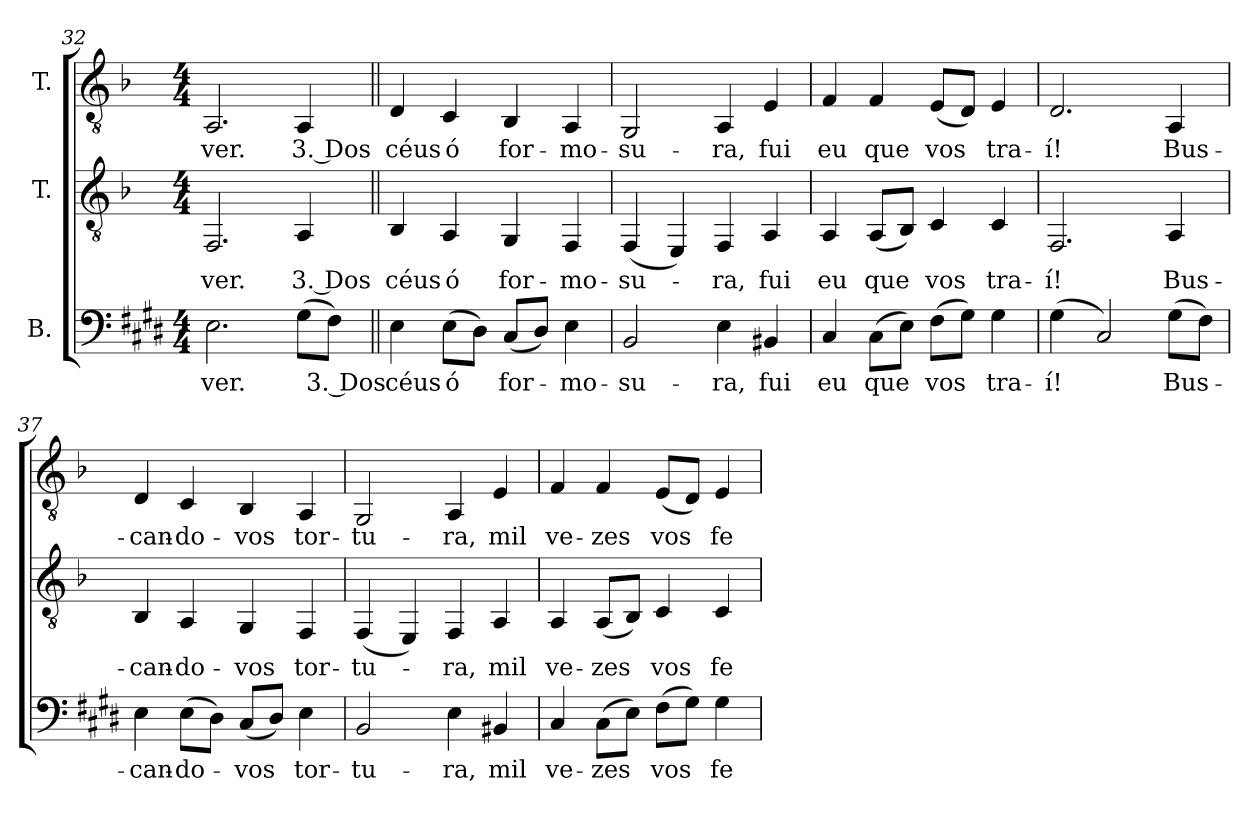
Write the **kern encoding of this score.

**kern	**text	**kern	**text	**kern	**text
*part3	*part3	*part2	*part2	*part1	*part1
*staff3	*staff3	*staff2	*staff2	*staff1	*staff1
*I"B.	*	*I"T.	*	*I"T.	*
*clefF4	*	*clefGv2	*	*clefGv2	*
*	*	*ITrd1c1	*	*ITrd1c1	*
*k[f#c#g#d#]	*	*k[f#c#g#d#]	*	*k[f#c#g#d#]	*
*E:	*	*E:	*	*E:	*
*M4/4	*	*M4/4	*	*M4/4	*
=32	=32	=32	=32	=32	=32
!	!LO:LY:b:color=#000000	!	!	!	!
!	!	!	!LO:LY:b:color=#000000	!	!
!	!	!	!	!	!LO:LY:b:color=#000000
2.Ei\	ver.	2.EEi/	ver.	2.GG#i/	ver.
!	!	!	!LO:LY:b:color=#000000	!	!
!	!	!	!	!	!LO:LY:b:color=#000000
(8G#i\L	.	4GG#i/	3. Dos	4GG#i/	3. Dos
!	!LO:LY:b:color=#000000	!	!	!	!
8F#i\J)	3. Dos	.	.	.	.
=33||	=33||	=33||	=33||	=33||	=33||
!	!LO:LY:b:color=#000000	!	!	!	!
!	!	!	!LO:LY:b:color=#000000	!	!
!	!	!	!	!	!LO:LY:b:color=#000000
4Ei\	céus	4AAi/	céus	4C#i/	céus
!	!LO:LY:b:color=#000000	!	!	!	!
!	!	!	!LO:LY:b:color=#000000	!	!
!	!	!	!	!	!LO:LY:b:color=#000000
(8Ei\L	ó	4GG#i/	ó	4BBi/	ó
8D#i\J)	.	.	.	.	.
!	!LO:LY:b:color=#000000	!	!	!	!
!	!	!	!LO:LY:b:color=#000000	!	!
!	!	!	!	!	!LO:LY:b:color=#000000
(8C#i/L	for-	4FF#i/	for-	4AAi/	for-
8D#i/J)	.	.	.	.	.
!	!LO:LY:b:color=#000000	!	!	!	!
!	!	!	!LO:LY:b:color=#000000	!	!
!	!	!	!	!	!LO:LY:b:color=#000000
4Ei\	-mo-	4EEi/	-mo-	4GG#i/	-mo-
=34	=34	=34	=34	=34	=34
!	!LO:LY:b:color=#000000	!	!	!	!
!	!	!	!LO:LY:b:color=#000000	!	!
!	!	!	!	!	!LO:LY:b:color=#000000
2BBi/	-su-	(4EEi/	-su-	2FF#i/	-su-
.	.	4DD#i/)	.	.	.
!	!LO:LY:b:color=#000000	!	!	!	!
!	!	!	!LO:LY:b:color=#000000	!	!
!	!	!	!	!	!LO:LY:b:color=#000000
4Ei\	-ra,	4EEi/	-ra,	4GG#i/	-ra,
!	!LO:LY:b:color=#000000	!	!	!	!
!	!	!	!LO:LY:b:color=#000000	!	!
!	!	!	!	!	!LO:LY:b:color=#000000
4BB#Xi/	fui	4GG#i/	fui	4D#i/	fui
!!LO:LB:g=z
=35	=35	=35	=35	=35	=35
!	!LO:LY:b:color=#000000	!	!	!	!
!	!	!	!LO:LY:b:color=#000000	!	!
!	!	!	!	!	!LO:LY:b:color=#000000
4C#i/	eu	4GG#i/	eu	4Ei/	eu
!	!LO:LY:b:color=#000000	!	!	!	!
!	!	!	!LO:LY:b:color=#000000	!	!
!	!	!	!	!	!LO:LY:b:color=#000000
(8C#i\L	que	(8GG#i/L	que	4Ei/	que
8Ei\J)	.	8AAi/J)	.	.	.
!	!LO:LY:b:color=#000000	!	!	!	!
!	!	!	!LO:LY:b:color=#000000	!	!
!	!	!	!	!	!LO:LY:b:color=#000000
(8F#i\L	vos	4BBi/	vos	(8D#i/L	vos
8G#i\J)	.	.	.	8C#i/J)	.
!	!LO:LY:b:color=#000000	!	!	!	!
!	!	!	!LO:LY:b:color=#000000	!	!
!	!	!	!	!	!LO:LY:b:color=#000000
4G#i\	tra-	4BBi/	tra-	4D#i/	tra-
=36	=36	=36	=36	=36	=36
!	!LO:LY:b:color=#000000	!	!	!	!
!	!	!	!LO:LY:b:color=#000000	!	!
!	!	!	!	!	!LO:LY:b:color=#000000
(4G#i\	-í!	2.EEi/	-í!	2.C#i/	-í!
2C#i/)	.	.	.	.	.
!	!LO:LY:b:color=#000000	!	!	!	!
!	!	!	!LO:LY:b:color=#000000	!	!
!	!	!	!	!	!LO:LY:b:color=#000000
(8G#i\L	Bus-	4GG#i/	Bus-	4GG#i/	Bus-
8F#i\J)	.	.	.	.	.
=37	=37	=37	=37	=37	=37
!	!LO:LY:b:color=#000000	!	!	!	!
!	!	!	!LO:LY:b:color=#000000	!	!
!	!	!	!	!	!LO:LY:b:color=#000000
4Ei\	-can-	4AAi/	-can-	4C#i/	-can-
!	!LO:LY:b:color=#000000	!	!	!	!
!	!	!	!LO:LY:b:color=#000000	!	!
!	!	!	!	!	!LO:LY:b:color=#000000
(8Ei\L	-do-	4GG#i/	-do-	4BBi/	-do-
8D#i\J)	.	.	.	.	.
!	!LO:LY:b:color=#000000	!	!	!	!
!	!	!	!LO:LY:b:color=#000000	!	!
!	!	!	!	!	!LO:LY:b:color=#000000
(8C#i/L	-vos	4FF#i/	-vos	4AAi/	-vos
8D#i/J)	.	.	.	.	.
!	!LO:LY:b:color=#000000	!	!	!	!
!	!	!	!LO:LY:b:color=#000000	!	!
!	!	!	!	!	!LO:LY:b:color=#000000
4Ei\	tor-	4EEi/	tor-	4GG#i/	tor-
=38	=38	=38	=38	=38	=38
!	!LO:LY:b:color=#000000	!	!	!	!
!	!	!	!LO:LY:b:color=#000000	!	!
!	!	!	!	!	!LO:LY:b:color=#000000
2BBi/	-tu-	(4EEi/	-tu-	2FF#i/	-tu-
.	.	4DD#i/)	.	.	.
!	!LO:LY:b:color=#000000	!	!	!	!
!	!	!	!LO:LY:b:color=#000000	!	!
!	!	!	!	!	!LO:LY:b:color=#000000
4Ei\	-ra,	4EEi/	-ra,	4GG#i/	-ra,
!	!LO:LY:b:color=#000000	!	!	!	!
!	!	!	!LO:LY:b:color=#000000	!	!
!	!	!	!	!	!LO:LY:b:color=#000000
4BB#Xi/	mil	4GG#i/	mil	4D#i/	mil
=39	=39	=39	=39	=39	=39
!	!LO:LY:b:color=#000000	!	!	!	!
!	!	!	!LO:LY:b:color=#000000	!	!
!	!	!	!	!	!LO:LY:b:color=#000000
4C#i/	ve-	4GG#i/	ve-	4Ei/	ve-
!	!LO:LY:b:color=#000000	!	!	!	!
!	!	!	!LO:LY:b:color=#000000	!	!
!	!	!	!	!	!LO:LY:b:color=#000000
(8C#i\L	-zes	(8GG#i/L	-zes	4Ei/	-zes
8Ei\J)	.	8AAi/J)	.	.	.
!	!LO:LY:b:color=#000000	!	!	!	!
!	!	!	!LO:LY:b:color=#000000	!	!
!	!	!	!	!	!LO:LY:b:color=#000000
(8F#i\L	vos	4BBi/	vos	(8D#i/L	vos
8G#i\J)	.	.	.	8C#i/J)	.
!	!LO:LY:b:color=#000000	!	!	!	!
!	!	!	!LO:LY:b:color=#000000	!	!
!	!	!	!	!	!LO:LY:b:color=#000000
4G#i\	fe-	4BBi/	fe-	4D#i/	fe-
=	=	=	=	=	=
*-	*-	*-	*-	*-	*-
